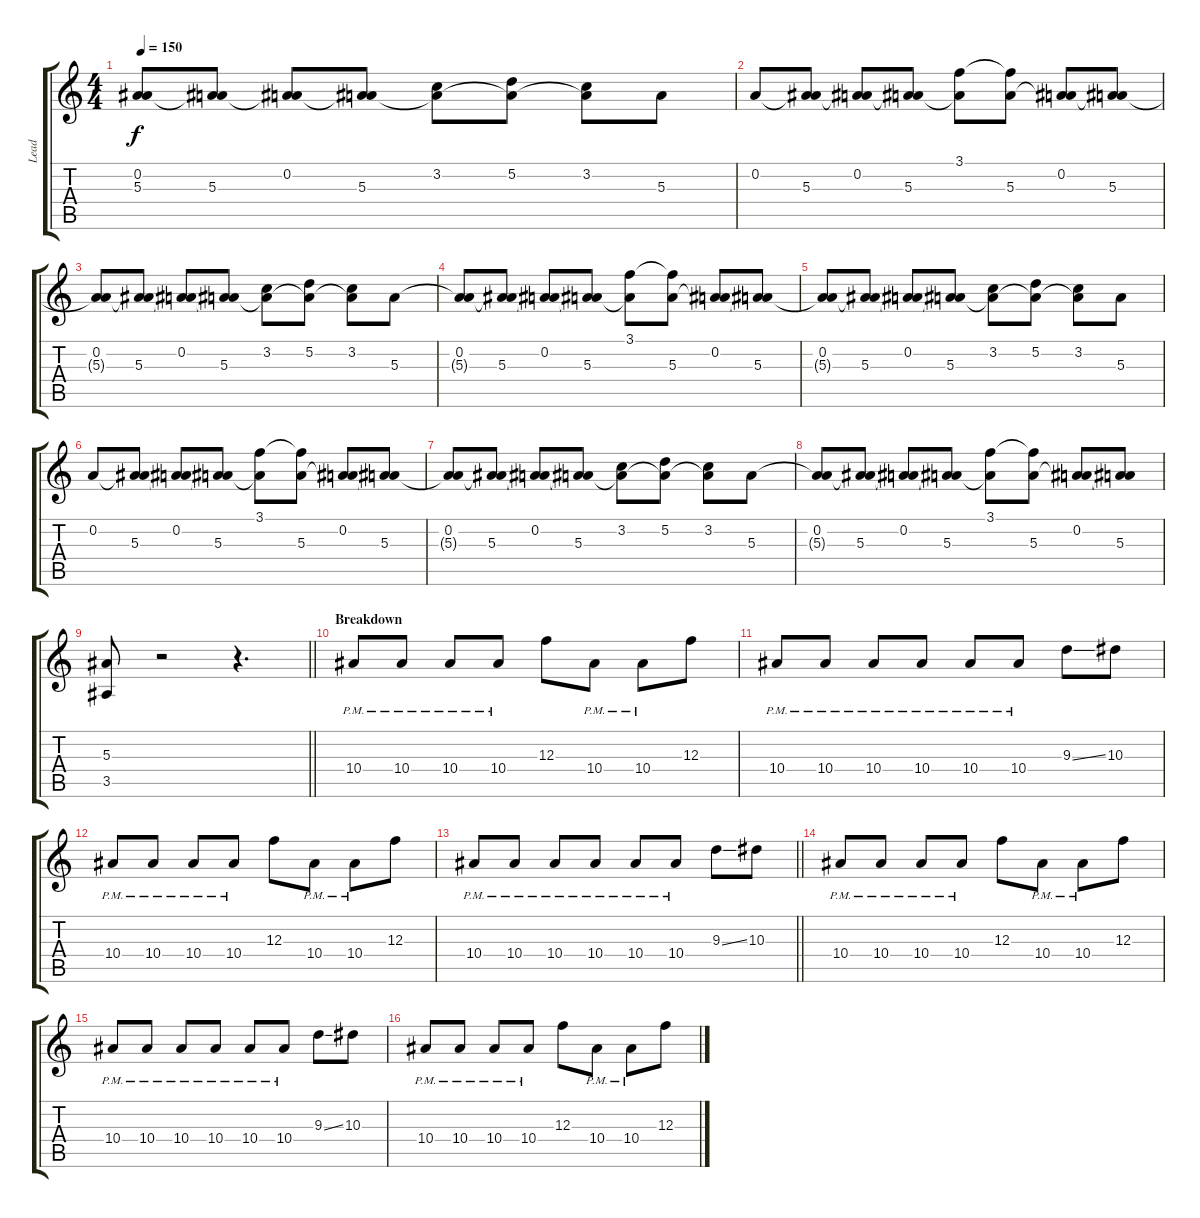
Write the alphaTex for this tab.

\track ("Lead" "Lead") {instrument acousticguitarsteel}
\staff {score tabs}
\tuning (D4 A3 F3 C3 G2 C2) {hide}
\ts (4 4)
\tempo 150
\clef g2
\ks c
(0.2 5.3{t}).8{dy f} (0.2{t} 5.3).8 (0.2 5.3{t}).8 (0.2{t} 5.3).8 (3.2 5.3{t}).8 (5.2 5.3{t}).8 (3.2 5.3{t}).8 5.3.8 |
0.2.8 (0.2{t} 5.3).8 (0.2 5.3{t}).8 (0.2{t} 5.3).8 (3.1 5.3{t}).8 (3.1{t} 5.3).8 (0.2 5.3{t}).8 (0.2{t} 5.3).8 |
(0.2 5.3{t}).8 (0.2{t} 5.3).8 (0.2 5.3{t}).8 (0.2{t} 5.3).8 (3.2 5.3{t}).8 (5.2 5.3{t}).8 (3.2 5.3{t}).8 5.3.8 |
(0.2 5.3{t}).8 (0.2{t} 5.3).8 (0.2 5.3{t}).8 (0.2{t} 5.3).8 (3.1 5.3{t}).8 (3.1{t} 5.3).8 (0.2 5.3{t}).8 (0.2{t} 5.3).8 |
(0.2 5.3{t}).8 (0.2{t} 5.3).8 (0.2 5.3{t}).8 (0.2{t} 5.3).8 (3.2 5.3{t}).8 (5.2 5.3{t}).8 (3.2 5.3{t}).8 5.3.8 |
0.2.8 (0.2{t} 5.3).8 (0.2 5.3{t}).8 (0.2{t} 5.3).8 (3.1 5.3{t}).8 (3.1{t} 5.3).8 (0.2 5.3{t}).8 (0.2{t} 5.3).8 |
(0.2 5.3{t}).8 (0.2{t} 5.3).8 (0.2 5.3{t}).8 (0.2{t} 5.3).8 (3.2 5.3{t}).8 (5.2 5.3{t}).8 (3.2 5.3{t}).8 5.3.8 |
(0.2 5.3{t}).8 (0.2{t} 5.3).8 (0.2 5.3{t}).8 (0.2{t} 5.3).8 (3.1 5.3{t}).8 (3.1{t} 5.3).8 (0.2 5.3{t}).8 (0.2{t} 5.3).8 |
\barLineRight lightlight
(5.3 3.5).8 r.2 r.4{d} |
\section ("" "Breakdown")
10.4{pm}.8 10.4{pm}.8 10.4{pm}.8 10.4{pm}.8 12.3.8 10.4{pm}.8 10.4{pm}.8 12.3.8 |
10.4{pm}.8 10.4{pm}.8 10.4{pm}.8 10.4{pm}.8 10.4{pm}.8 10.4{pm}.8 9.3{ss}.8 10.3.8 |
10.4{pm}.8 10.4{pm}.8 10.4{pm}.8 10.4{pm}.8 12.3.8 10.4{pm}.8 10.4{pm}.8 12.3.8 |
\barLineRight lightlight
10.4{pm}.8 10.4{pm}.8 10.4{pm}.8 10.4{pm}.8 10.4{pm}.8 10.4{pm}.8 9.3{ss}.8 10.3.8 |
10.4{pm}.8 10.4{pm}.8 10.4{pm}.8 10.4{pm}.8 12.3.8 10.4{pm}.8 10.4{pm}.8 12.3.8 |
10.4{pm}.8 10.4{pm}.8 10.4{pm}.8 10.4{pm}.8 10.4{pm}.8 10.4{pm}.8 9.3{ss}.8 10.3.8 |
10.4{pm}.8 10.4{pm}.8 10.4{pm}.8 10.4{pm}.8 12.3.8 10.4{pm}.8 10.4{pm}.8 12.3.8
